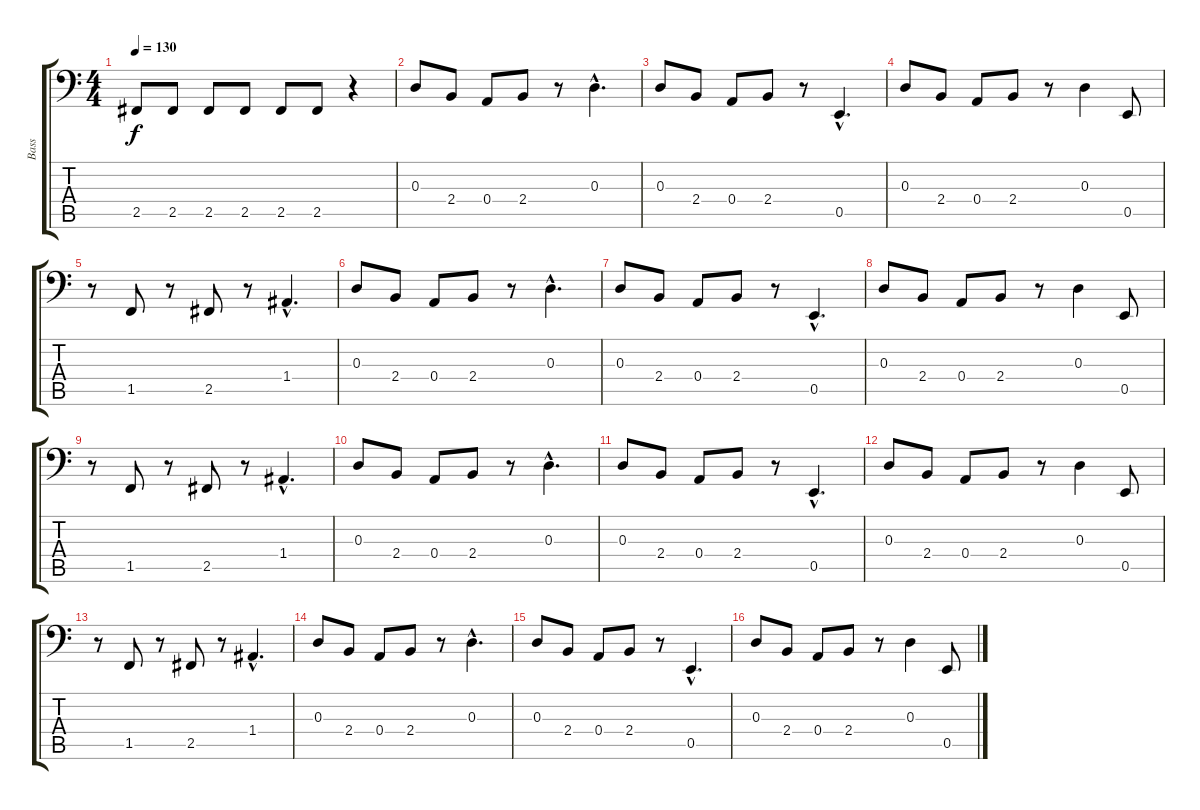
\track ("Bass" "Bass") {instrument fretlessbass}
\staff {score tabs}
\tuning (C3 G2 D2 A1 E1 B0) {hide}
\ts (4 4)
\tempo 130
\clef f4
\ks c
2.5.8{dy f} 2.5.8 2.5.8 2.5.8 2.5.8 2.5.8 r.4 |
0.3.8 2.4.8 0.4.8 2.4.8 r.8 0.3{hac}.4{d} |
0.3.8 2.4.8 0.4.8 2.4.8 r.8 0.5{hac}.4{d} |
0.3.8 2.4.8 0.4.8 2.4.8 r.8 0.3.4 0.5.8 |
r.8 1.5.8 r.8 2.5.8 r.8 1.4{hac}.4{d} |
0.3.8 2.4.8 0.4.8 2.4.8 r.8 0.3{hac}.4{d} |
0.3.8 2.4.8 0.4.8 2.4.8 r.8 0.5{hac}.4{d} |
0.3.8 2.4.8 0.4.8 2.4.8 r.8 0.3.4 0.5.8 |
r.8 1.5.8 r.8 2.5.8 r.8 1.4{hac}.4{d} |
0.3.8 2.4.8 0.4.8 2.4.8 r.8 0.3{hac}.4{d} |
0.3.8 2.4.8 0.4.8 2.4.8 r.8 0.5{hac}.4{d} |
0.3.8 2.4.8 0.4.8 2.4.8 r.8 0.3.4 0.5.8 |
r.8 1.5.8 r.8 2.5.8 r.8 1.4{hac}.4{d} |
0.3.8 2.4.8 0.4.8 2.4.8 r.8 0.3{hac}.4{d} |
0.3.8 2.4.8 0.4.8 2.4.8 r.8 0.5{hac}.4{d} |
0.3.8 2.4.8 0.4.8 2.4.8 r.8 0.3.4 0.5.8
